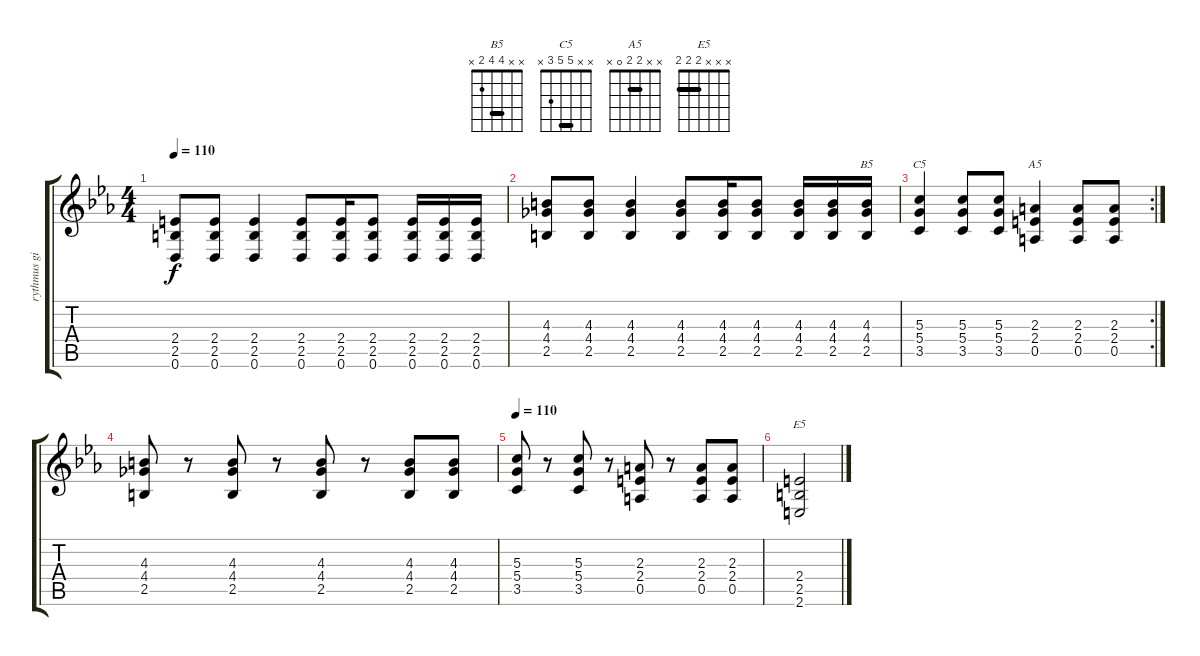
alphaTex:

\track ("rythmus gitarre" "rythmus gi") {instrument overdrivenguitar}
\staff {score tabs}
\tuning (E4 B3 G3 D3 A2 D2) {hide}
\chord ("B5" x x 4 4 2 x) {barre 4}
\chord ("C5" x x 5 5 3 x) {barre 5}
\chord ("A5" x x 2 2 0 x) {barre 2}
\chord ("E5" x x x 2 2 2) {barre 2}
\ts (4 4)
\tempo 110
\clef g2
\ks cminor
(2.4 2.5 0.6).8{dy f} (2.4 2.5 0.6).8 (2.4 2.5 0.6).4 (2.4 2.5 0.6).8 (2.4 2.5 0.6).16 (2.4 2.5 0.6).8 (2.4 2.5 0.6).16 (2.4 2.5 0.6).16 (2.4 2.5 0.6).16 |
(4.3 4.4 2.5).8 (4.3 4.4 2.5).8 (4.3 4.4 2.5).4 (4.3 4.4 2.5).8 (4.3 4.4 2.5).16 (4.3 4.4 2.5).8 (4.3 4.4 2.5).16 (4.3 4.4 2.5).16 (4.3 4.4 2.5).16{ch "B5"} |
\rc 2
(5.3 5.4 3.5).4{ch "C5"} (5.3 5.4 3.5).8 (5.3 5.4 3.5).8 (2.3 2.4 0.5).4{ch "A5"} (2.3 2.4 0.5).8 (2.3 2.4 0.5).8 |
(4.3 4.4 2.5).8 r.8 (4.3 4.4 2.5).8 r.8 (4.3 4.4 2.5).8 r.8 (4.3 4.4 2.5).8 (4.3 4.4 2.5).8 |
\tempo 110
(5.3 5.4 3.5).8 r.8 (5.3 5.4 3.5).8 r.8 (2.3 2.4 0.5).8 r.8 (2.3 2.4 0.5).8 (2.3 2.4 0.5).8 |
(2.4 2.5 2.6).2{ch "E5"}
